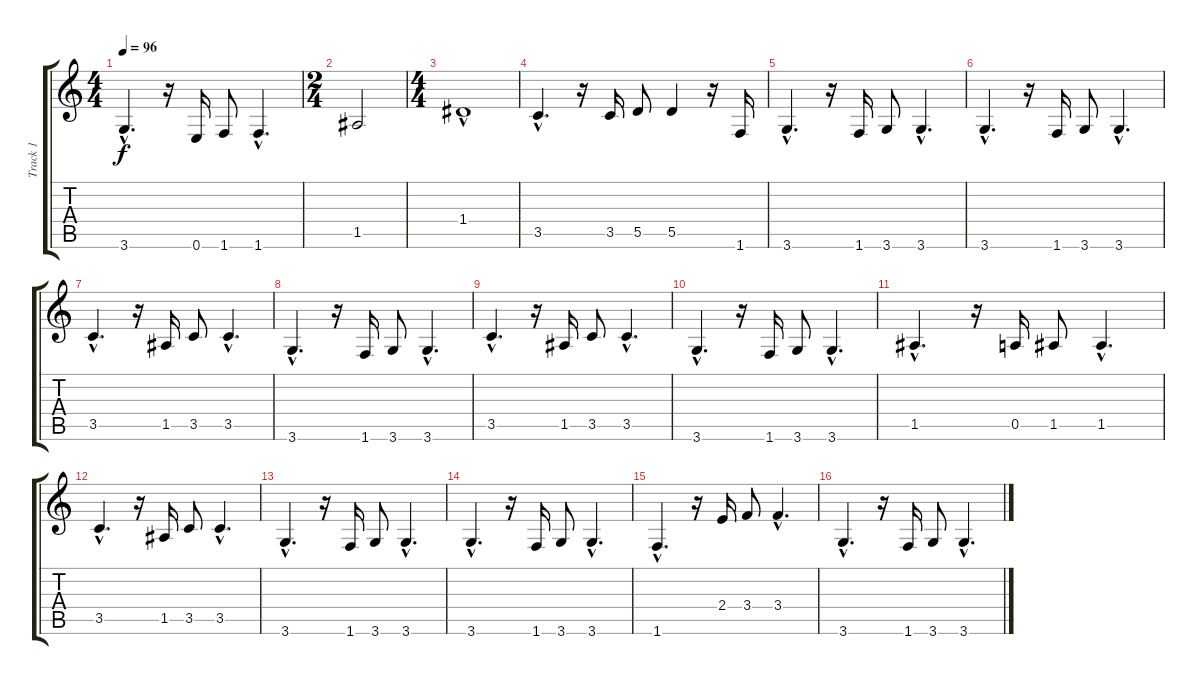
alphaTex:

\track ("Track 1" "Track 1") {instrument acousticguitarnylon}
\staff {score tabs}
\tuning (E4 B3 G3 D3 A2 E2) {hide}
\ts (4 4)
\tempo 96
\clef g2
\ks c
3.6{hac}.4{d dy f} r.16 0.6.16 1.6.8 1.6{hac}.4{d} |
\ts (2 4)
1.5.2 |
\ts (4 4)
1.4{hac}.1 |
3.5{hac}.4{d} r.16 3.5.16 5.5.8 5.5.4 r.16 1.6.16 |
3.6{hac}.4{d} r.16 1.6.16 3.6.8 3.6{hac}.4{d} |
3.6{hac}.4{d} r.16 1.6.16 3.6.8 3.6{hac}.4{d} |
3.5{hac}.4{d} r.16 1.5.16 3.5.8 3.5{hac}.4{d} |
3.6{hac}.4{d} r.16 1.6.16 3.6.8 3.6{hac}.4{d} |
3.5{hac}.4{d} r.16 1.5.16 3.5.8 3.5{hac}.4{d} |
3.6{hac}.4{d} r.16 1.6.16 3.6.8 3.6{hac}.4{d} |
1.5{hac}.4{d} r.16 0.5.16 1.5.8 1.5{hac}.4{d} |
3.5{hac}.4{d} r.16 1.5.16 3.5.8 3.5{hac}.4{d} |
3.6{hac}.4{d} r.16 1.6.16 3.6.8 3.6{hac}.4{d} |
3.6{hac}.4{d} r.16 1.6.16 3.6.8 3.6{hac}.4{d} |
1.6{hac}.4{d} r.16 2.4.16 3.4.8 3.4{hac}.4{d} |
3.6{hac}.4{d} r.16 1.6.16 3.6.8 3.6{hac}.4{d}
